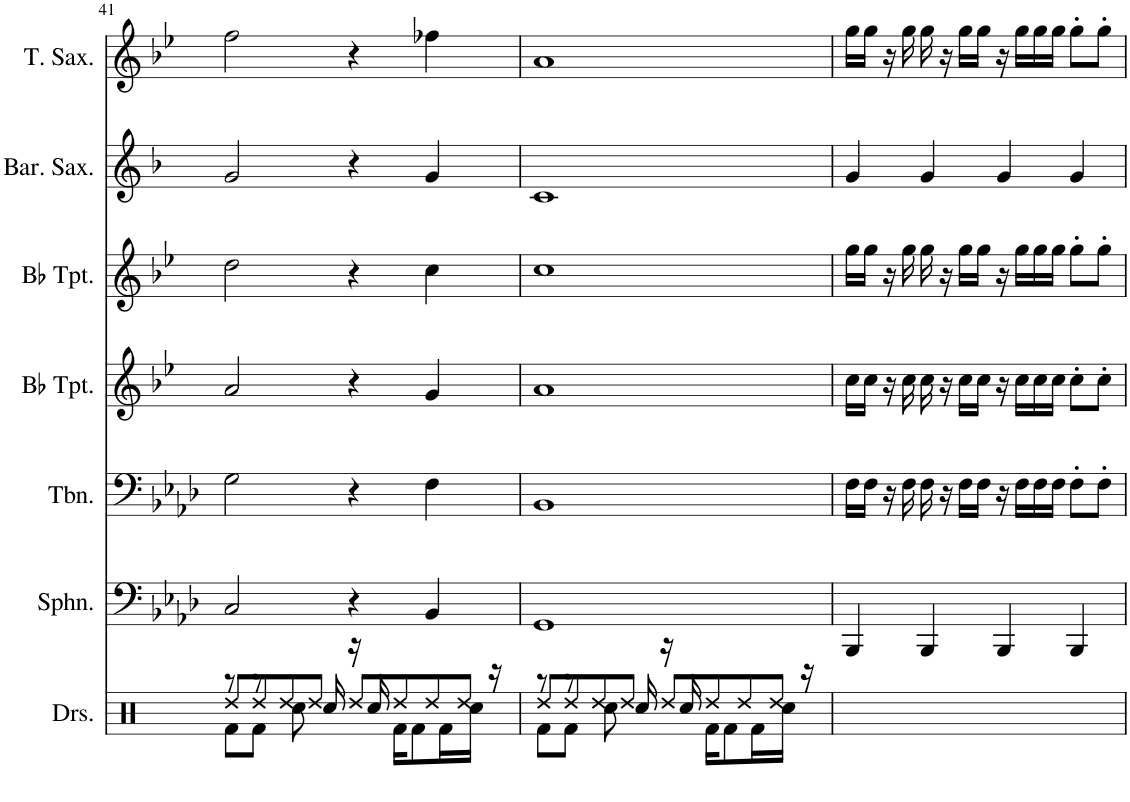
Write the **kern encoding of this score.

**kern	**kern	**kern	**kern	**kern	**kern	**kern
*part7	*part6	*part5	*part4	*part3	*part2	*part1
*staff7	*staff6	*staff5	*staff4	*staff3	*staff2	*staff1
*I"Drumset	*I"Sousaphone	*I"Trombone	*I"Bb Trumpet	*I"Bb Trumpet	*I"Baritone Saxophone	*I"Tenor Saxophone
*I'Drs.	*I'Sphn.	*I'Tbn.	*I'Bb Tpt.	*I'Bb Tpt.	*I'Bar. Sax.	*I'T. Sax.
!!LO:PB:g=z
*clefX	*clefF4	*clefF4	*clefG2	*clefG2	*clefG2	*clefG2
*	*	*	*Trd1c2	*Trd1c2	*Trd12c21	*Trd8c14
*k[]	*k[b-e-a-d-]	*k[b-e-a-d-]	*k[b-e-]	*k[b-e-]	*k[b-]	*k[b-e-]
*M4/4	*M4/4	*M4/4	*M4/4	*M4/4	*M4/4	*M4/4
=41	=41	=41	=41	=41	=41	=41
*^	*	*	*	*	*	*
*	*^	*	*	*	*	*	*
8Rf\L	8r	8Rdd/L	2C/	2G\	2a/	2dd\	2g/	2ff\
8Rf\J	8r	8Rdd/	.	.	.	.	.	.
4.ryy	8Rcc\	8Rdd/	.	.	.	.	.	.
.	16ryy	8Rdd/J	.	.	.	.	.	.
.	16Rcc/	.	.	.	.	.	.	.
.	16r	8Rdd/L	4r	4r	4r	4r	4r	4r
.	16Rcc/	.	.	.	.	.	.	.
16Rf\KL	4.ryy	8Rdd/	.	.	.	.	.	.
8Rf\	.	.	.	.	.	.	.	.
.	.	8Rdd/	4BB-/	4F\	4g/	4cc\	4g/	4ff-X\
16Rf\L	.	.	.	.	.	.	.	.
16Rcc\JJ	.	8Rdd/J	.	.	.	.	.	.
16r	.	.	.	.	.	.	.	.
=42	=42	=42	=42	=42	=42	=42	=42	=42
8Rf\L	8r	8Rdd/L	1GG	1BB-	1a	1cc	1c	1a
8Rf\J	8r	8Rdd/	.	.	.	.	.	.
4.ryy	8Rcc\	8Rdd/	.	.	.	.	.	.
.	16ryy	8Rdd/J	.	.	.	.	.	.
.	16Rcc/	.	.	.	.	.	.	.
.	16r	8Rdd/L	.	.	.	.	.	.
.	16Rcc/	.	.	.	.	.	.	.
16Rf\KL	4.ryy	8Rdd/	.	.	.	.	.	.
8Rf\	.	.	.	.	.	.	.	.
.	.	8Rdd/	.	.	.	.	.	.
16Rf\L	.	.	.	.	.	.	.	.
16Rcc\JJ	.	8Rdd/J	.	.	.	.	.	.
16r	.	.	.	.	.	.	.	.
*v	*v	*v	*	*	*	*	*	*
=43	=43	=43	=43	=43	=43	=43
1ryy	4BBB-/	16F\LL	16cc\LL	16gg\LL	4g/	16gg\LL
.	.	16F\JJ	16cc\JJ	16gg\JJ	.	16gg\JJ
.	.	16r	16r	16r	.	16r
.	.	16F\	16cc\	16gg\	.	16gg\
.	4BBB-/	16F\	16cc\	16gg\	4g/	16gg\
.	.	16r	16r	16r	.	16r
.	.	16F\LL	16cc\LL	16gg\LL	.	16gg\LL
.	.	16F\JJ	16cc\JJ	16gg\JJ	.	16gg\JJ
.	4BBB-/	16r	16r	16r	4g/	16r
.	.	16F\LL	16cc\LL	16gg\LL	.	16gg\LL
.	.	16F\	16cc\	16gg\	.	16gg\
.	.	16F\JJ	16cc\JJ	16gg\JJ	.	16gg\JJ
.	4BBB-/	8F'\L	8cc'\L	8gg'\L	4g/	8gg'\L
.	.	8F'\J	8cc'\J	8gg'\J	.	8gg'\J
=	=	=	=	=	=	=
*-	*-	*-	*-	*-	*-	*-
